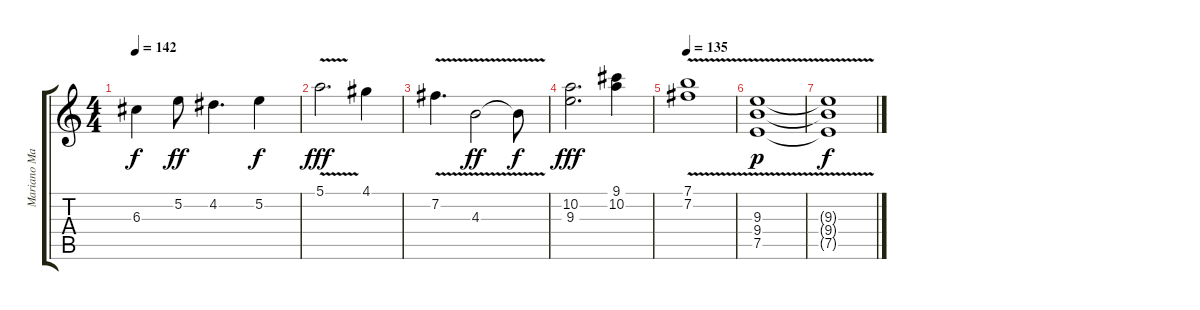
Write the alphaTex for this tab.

\track ("Mariano Martinez" "Mariano Ma") {instrument overdrivenguitar}
\staff {score tabs}
\tuning (E4 B3 G3 D3 A2 E2) {hide}
\ts (4 4)
\tempo 142
\clef g2
\ks c
6.3{t}.4{dy f} 5.2.8{dy ff} 4.2.4{d} 5.2.4{dy f} |
5.1{v}.2{d dy fff} 4.1.4 |
7.2{v}.4{d} 4.3{v}.2{dy ff} 4.3{t}.8{dy f} |
(10.2 9.3).2{d dy fff} (9.1 10.2).4 |
\tempo 135
(7.1{v} 7.2).1 |
(9.3{v} 9.4 7.5).1{dy p volume 0} |
(9.3{t} 9.4{t} 7.5{t}).1{dy f}
